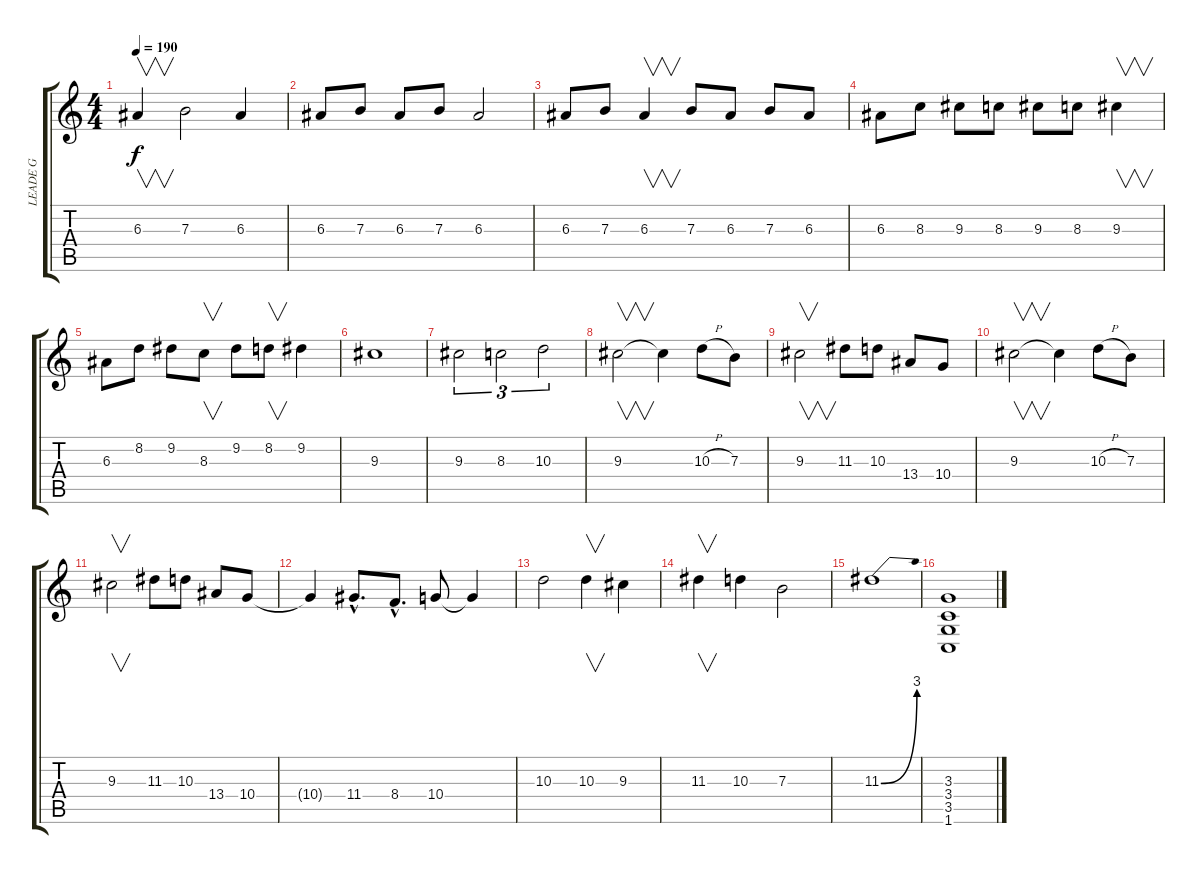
\track ("LEADE G" "LEADE G") {instrument distortionguitar}
\staff {score tabs}
\tuning (B3 Gb3 E3 A2 E2 B1) {hide}
\ts (4 4)
\tempo 190
\clef g2
\ks c
6.3.4{v dy f} 7.3.2 6.3.4 |
6.3.8 7.3.8 6.3.8 7.3.8 6.3.2 |
6.3.8 7.3.8 6.3.4{v} 7.3.8 6.3.8 7.3.8 6.3.8 |
6.3.8 8.3.8 9.3.8 8.3.8 9.3.8 8.3.8 9.3.4{v} |
6.3.8 8.2.8 9.2.8 8.3.8{v} 9.2.8 8.2.8{v} 9.2.4 |
9.3.1 |
9.3.2{tu (3 2)} 8.3.2{tu (3 2)} 10.3.2{tu (3 2)} |
9.3.2{v} 9.3{t}.4 10.3{h}.8 7.3.8 |
9.3.2{v} 11.3.8 10.3.8 13.4.8 10.4.8 |
9.3.2{v} 9.3{t}.4 10.3{h}.8 7.3.8 |
9.3.2{v} 11.3.8 10.3.8 13.4.8 10.4.8 |
10.4{t}.4 11.4{hac}.8{d} 8.4{hac}.8{d} 10.4.8 10.4{t}.4 |
10.3.2 10.3.4{v} 9.3.4 |
11.3.4{v} 10.3.4 7.3.2 |
11.3{be (bend 0 0 60 12)}.1 |
(3.3 3.4 3.5 1.6).1
